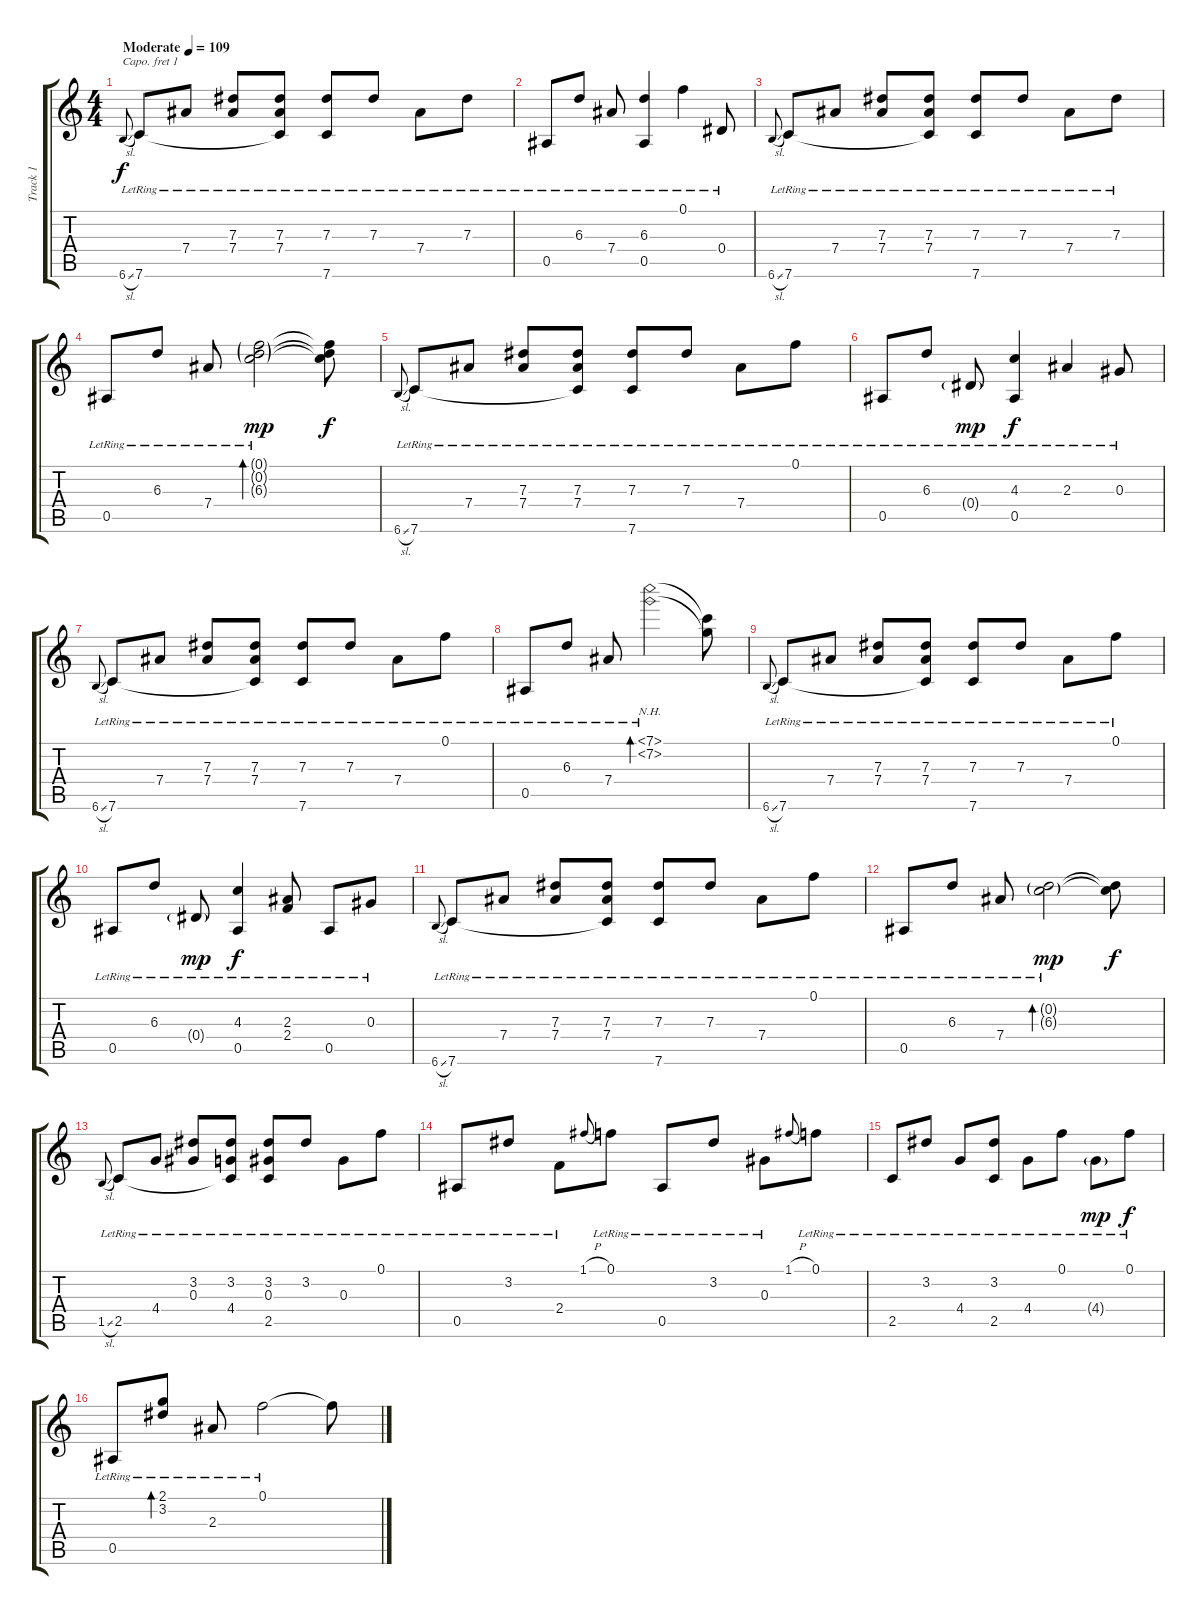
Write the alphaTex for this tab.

\track ("Track 1" "Track 1") {instrument acousticguitarsteel}
\staff {score tabs}
\capo 1
\tuning (E4 B3 G3 D3 A2 E2) {hide}
\ts (4 4)
\tempo (109 "Moderate")
\clef g2
\ks c
6.6{sl}.8{gr onbeat dy f instrument acousticguitarsteel} 7.6{lr}.8 7.4{lr}.8 (7.3{lr} 7.4{lr}).8 (7.3{lr} 7.4{lr} 7.6{t}).8 (7.3{lr} 7.6{lr}).8 7.3{lr}.8 7.4{lr}.8 7.3{lr}.8 |
0.5{lr}.8 6.3{lr}.8 7.4{lr}.8 (6.3{lr} 0.5{lr}).4 0.1{lr}.4 0.4{lr}.8 |
6.6{sl}.8{gr onbeat} 7.6{lr}.8 7.4{lr}.8 (7.3{lr} 7.4{lr}).8 (7.3{lr} 7.4{lr} 7.6{t}).8 (7.3{lr} 7.6{lr}).8 7.3{lr}.8 7.4{lr}.8 7.3{lr}.8 |
0.5{lr}.8 6.3{lr}.8 7.4{lr}.8 (0.1{g lr} 0.2{g lr} 6.3{g lr}).2{bd 120 dy mp} (0.1{t} 0.2{t} 6.3{t}).8{dy f} |
6.6{sl}.8{gr onbeat} 7.6{lr}.8 7.4{lr}.8 (7.3{lr} 7.4{lr}).8 (7.3{lr} 7.4{lr} 7.6{t}).8 (7.3{lr} 7.6{lr}).8 7.3{lr}.8 7.4{lr}.8 0.1{lr}.8 |
0.5{lr}.8 6.3{lr}.8 0.4{g lr}.8{dy mp} (4.3{lr} 0.5{lr}).4{dy f} 2.3{lr}.4 0.3{lr}.8 |
6.6{sl}.8{gr onbeat} 7.6{lr}.8 7.4{lr}.8 (7.3{lr} 7.4{lr}).8 (7.3{lr} 7.4{lr} 7.6{t}).8 (7.3{lr} 7.6{lr}).8 7.3{lr}.8 7.4{lr}.8 0.1{lr}.8 |
0.5{lr}.8 6.3{lr}.8 7.4{lr}.8 (7.1{nh lr} 7.2{nh lr}).2{bd 240} (7.1{t} 7.2{t}).8 |
6.6{sl}.8{gr onbeat} 7.6{lr}.8 7.4{lr}.8 (7.3{lr} 7.4{lr}).8 (7.3{lr} 7.4{lr} 7.6{t}).8 (7.3{lr} 7.6{lr}).8 7.3{lr}.8 7.4{lr}.8 0.1{lr}.8 |
0.5{lr}.8 6.3{lr}.8 0.4{g lr}.8{dy mp} (4.3{lr} 0.5{lr}).4{dy f} (2.3{lr} 2.4{lr}).8 0.5{lr}.8 0.3{lr}.8 |
6.6{sl}.8{gr onbeat} 7.6{lr}.8 7.4{lr}.8 (7.3{lr} 7.4{lr}).8 (7.3{lr} 7.4{lr} 7.6{t}).8 (7.3{lr} 7.6{lr}).8 7.3{lr}.8 7.4{lr}.8 0.1{lr}.8 |
0.5{lr}.8 6.3{lr}.8 7.4{lr}.8 (0.2{g lr} 6.3{g lr}).2{bd 120 dy mp} (0.2{t} 6.3{t}).8{dy f} |
1.5{sl}.8{gr onbeat} 2.5{lr}.8 4.4{lr}.8 (3.2{lr} 0.3{lr}).8 (3.2{lr} 4.4{lr} 2.5{t}).8 (3.2{lr} 0.3{lr} 2.5{lr}).8 3.2{lr}.8 0.3{lr}.8 0.1{lr}.8 |
0.5{lr}.8 3.2{lr}.8 2.4{lr}.8 1.1{h}.8{gr onbeat} 0.1{lr}.8 0.5{lr}.8 3.2{lr}.8 0.3{lr}.8 1.1{h}.8{gr onbeat} 0.1{lr}.8 |
2.5{lr}.8 3.2{lr}.8 4.4{lr}.8 (3.2{lr} 2.5{lr}).8 4.4{lr}.8 0.1{lr}.8 4.4{g lr}.8{dy mp} 0.1{lr}.8{dy f} |
0.5{lr}.8 (2.1{lr} 3.2{lr}).8{bd 240} 2.3{lr}.8 0.1{lr}.2 0.1{t}.8
